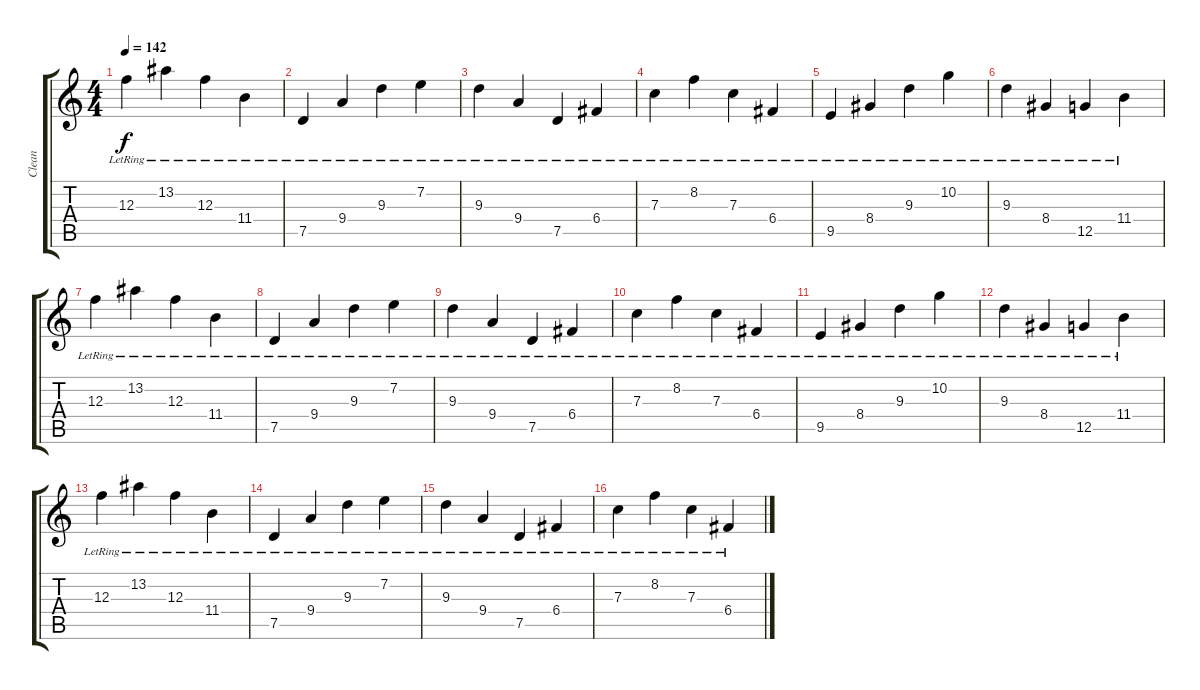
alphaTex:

\track ("Clean" "Clean") {instrument acousticguitarnylon}
\staff {score tabs}
\tuning (D4 A3 F3 C3 G2 D2) {hide}
\ts (4 4)
\tempo 142
\clef g2
\ks c
12.3{lr}.4{dy f} 13.2{lr}.4 12.3{lr}.4 11.4{lr}.4 |
7.5{lr}.4 9.4{lr}.4 9.3{lr}.4 7.2{lr}.4 |
9.3{lr}.4 9.4{lr}.4 7.5{lr}.4 6.4{lr}.4 |
7.3{lr}.4 8.2{lr}.4 7.3{lr}.4 6.4{lr}.4 |
9.5{lr}.4 8.4{lr}.4 9.3{lr}.4 10.2{lr}.4 |
9.3{lr}.4 8.4{lr}.4 12.5{lr}.4 11.4{lr}.4 |
12.3{lr}.4 13.2{lr}.4 12.3{lr}.4 11.4{lr}.4 |
7.5{lr}.4 9.4{lr}.4 9.3{lr}.4 7.2{lr}.4 |
9.3{lr}.4 9.4{lr}.4 7.5{lr}.4 6.4{lr}.4 |
7.3{lr}.4 8.2{lr}.4 7.3{lr}.4 6.4{lr}.4 |
9.5{lr}.4 8.4{lr}.4 9.3{lr}.4 10.2{lr}.4 |
9.3{lr}.4 8.4{lr}.4 12.5{lr}.4 11.4{lr}.4 |
12.3{lr}.4 13.2{lr}.4 12.3{lr}.4 11.4{lr}.4 |
7.5{lr}.4 9.4{lr}.4 9.3{lr}.4 7.2{lr}.4 |
9.3{lr}.4 9.4{lr}.4 7.5{lr}.4 6.4{lr}.4 |
7.3{lr}.4 8.2{lr}.4 7.3{lr}.4 6.4{lr}.4
